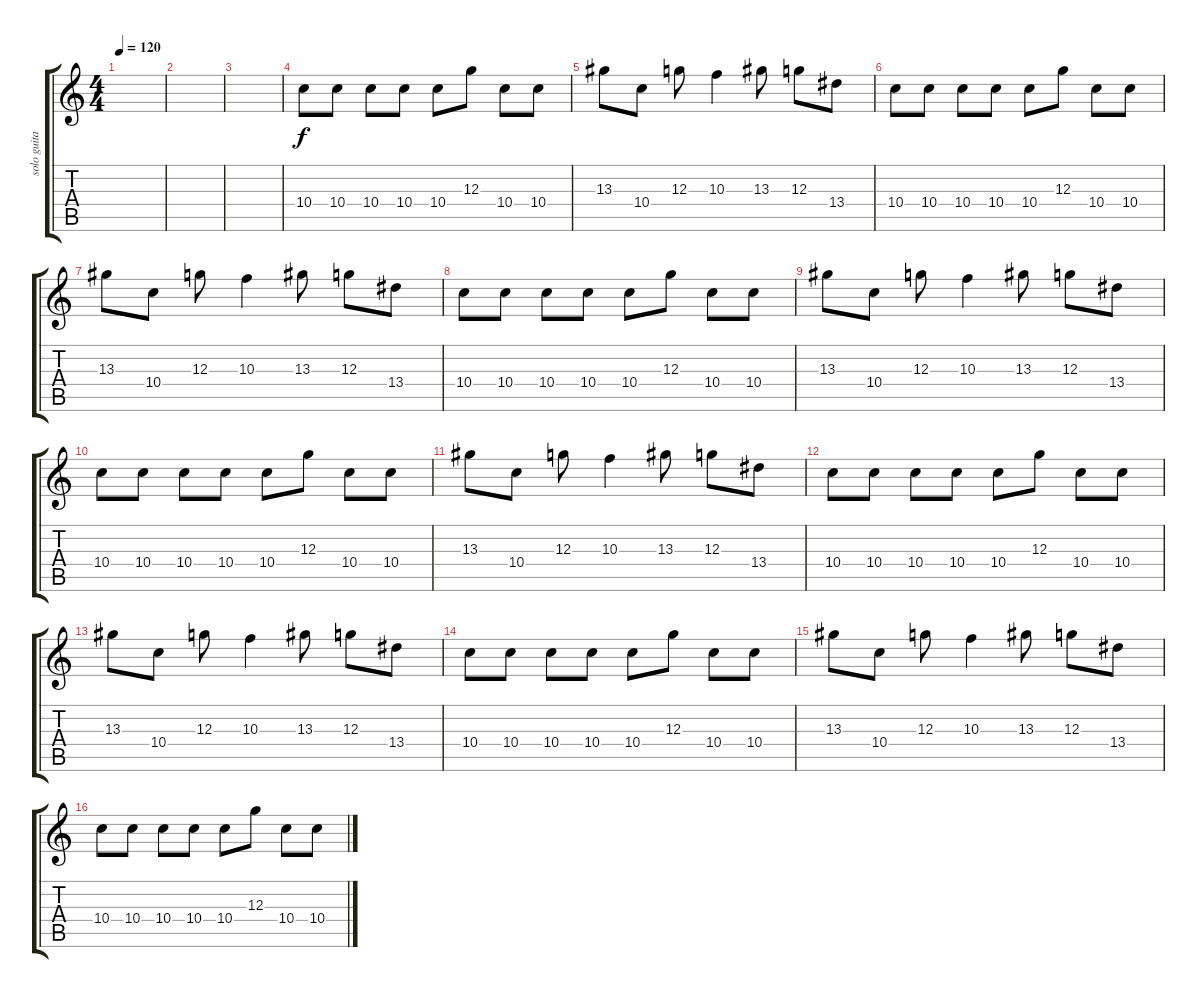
\track ("solo guitar" "solo guita") {instrument distortionguitar}
\staff {score tabs}
\tuning (E4 B3 G3 D3 A2 E2) {hide}
\ts (4 4)
\tempo 120
\clef g2
\ks c
|
|
|
10.4.8 10.4.8 10.4.8 10.4.8 10.4.8 12.3.8 10.4.8 10.4.8 |
13.3.8 10.4.8 12.3.8 10.3.4 13.3.8 12.3.8 13.4.8 |
10.4.8 10.4.8 10.4.8 10.4.8 10.4.8 12.3.8 10.4.8 10.4.8 |
13.3.8 10.4.8 12.3.8 10.3.4 13.3.8 12.3.8 13.4.8 |
10.4.8 10.4.8 10.4.8 10.4.8 10.4.8 12.3.8 10.4.8 10.4.8 |
13.3.8 10.4.8 12.3.8 10.3.4 13.3.8 12.3.8 13.4.8 |
10.4.8 10.4.8 10.4.8 10.4.8 10.4.8 12.3.8 10.4.8 10.4.8 |
13.3.8 10.4.8 12.3.8 10.3.4 13.3.8 12.3.8 13.4.8 |
10.4.8 10.4.8 10.4.8 10.4.8 10.4.8 12.3.8 10.4.8 10.4.8 |
13.3.8 10.4.8 12.3.8 10.3.4 13.3.8 12.3.8 13.4.8 |
10.4.8 10.4.8 10.4.8 10.4.8 10.4.8 12.3.8 10.4.8 10.4.8 |
13.3.8 10.4.8 12.3.8 10.3.4 13.3.8 12.3.8 13.4.8 |
10.4.8 10.4.8 10.4.8 10.4.8 10.4.8 12.3.8 10.4.8 10.4.8
